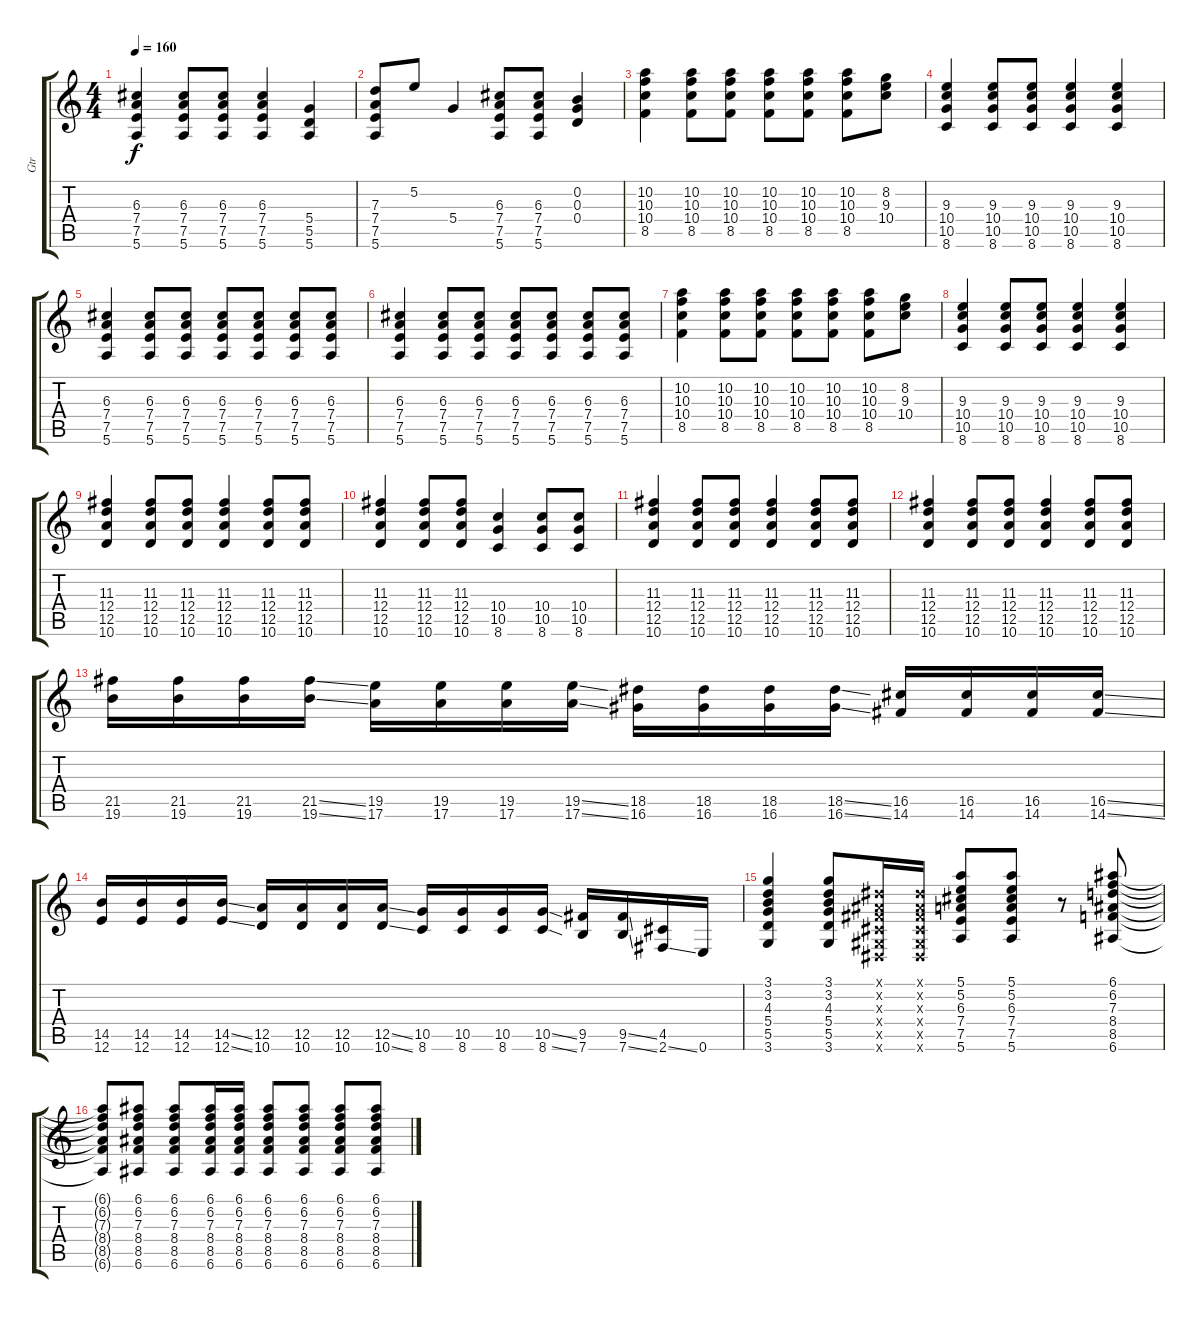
\track ("Gtr" "Gtr") {instrument distortionguitar}
\staff {score tabs}
\tuning (E4 B3 G3 D3 A2 E2) {hide}
\ts (4 4)
\tempo 160
\clef g2
\ks c
(6.3 7.4 7.5 5.6).4{dy f} (6.3 7.4 7.5 5.6).8 (6.3 7.4 7.5 5.6).8 (6.3 7.4 7.5 5.6).4 (5.4 5.5 5.6).4 |
(7.3 7.4 7.5 5.6).8 5.2.8 5.4.4 (6.3 7.4 7.5 5.6).8 (6.3 7.4 7.5 5.6).8 (0.2 0.3 0.4).4 |
(10.2 10.3 10.4 8.5).4 (10.2 10.3 10.4 8.5).8 (10.2 10.3 10.4 8.5).8 (10.2 10.3 10.4 8.5).8 (10.2 10.3 10.4 8.5).8 (10.2 10.3 10.4 8.5).8 (8.2 9.3 10.4).8 |
(9.3 10.4 10.5 8.6).4 (9.3 10.4 10.5 8.6).8 (9.3 10.4 10.5 8.6).8 (9.3 10.4 10.5 8.6).4 (9.3 10.4 10.5 8.6).4 |
(6.3 7.4 7.5 5.6).4 (6.3 7.4 7.5 5.6).8 (6.3 7.4 7.5 5.6).8 (6.3 7.4 7.5 5.6).8 (6.3 7.4 7.5 5.6).8 (6.3 7.4 7.5 5.6).8 (6.3 7.4 7.5 5.6).8 |
(6.3 7.4 7.5 5.6).4 (6.3 7.4 7.5 5.6).8 (6.3 7.4 7.5 5.6).8 (6.3 7.4 7.5 5.6).8 (6.3 7.4 7.5 5.6).8 (6.3 7.4 7.5 5.6).8 (6.3 7.4 7.5 5.6).8 |
(10.2 10.3 10.4 8.5).4 (10.2 10.3 10.4 8.5).8 (10.2 10.3 10.4 8.5).8 (10.2 10.3 10.4 8.5).8 (10.2 10.3 10.4 8.5).8 (10.2 10.3 10.4 8.5).8 (8.2 9.3 10.4).8 |
(9.3 10.4 10.5 8.6).4 (9.3 10.4 10.5 8.6).8 (9.3 10.4 10.5 8.6).8 (9.3 10.4 10.5 8.6).4 (9.3 10.4 10.5 8.6).4 |
(11.3 12.4 12.5 10.6).4 (11.3 12.4 12.5 10.6).8 (11.3 12.4 12.5 10.6).8 (11.3 12.4 12.5 10.6).4 (11.3 12.4 12.5 10.6).8 (11.3 12.4 12.5 10.6).8 |
(11.3 12.4 12.5 10.6).4 (11.3 12.4 12.5 10.6).8 (11.3 12.4 12.5 10.6).8 (10.4 10.5 8.6).4 (10.4 10.5 8.6).8 (10.4 10.5 8.6).8 |
(11.3 12.4 12.5 10.6).4 (11.3 12.4 12.5 10.6).8 (11.3 12.4 12.5 10.6).8 (11.3 12.4 12.5 10.6).4 (11.3 12.4 12.5 10.6).8 (11.3 12.4 12.5 10.6).8 |
(11.3 12.4 12.5 10.6).4 (11.3 12.4 12.5 10.6).8 (11.3 12.4 12.5 10.6).8 (11.3 12.4 12.5 10.6).4 (11.3 12.4 12.5 10.6).8 (11.3 12.4 12.5 10.6).8 |
(21.5 19.6).16 (21.5 19.6).16 (21.5 19.6).16 (21.5{ss} 19.6{ss}).16 (19.5 17.6).16 (19.5 17.6).16 (19.5 17.6).16 (19.5{ss} 17.6{ss}).16 (18.5 16.6).16 (18.5 16.6).16 (18.5 16.6).16 (18.5{ss} 16.6{ss}).16 (16.5 14.6).16 (16.5 14.6).16 (16.5 14.6).16 (16.5{ss} 14.6{ss}).16 |
(14.5 12.6).16 (14.5 12.6).16 (14.5 12.6).16 (14.5{ss} 12.6{ss}).16 (12.5 10.6).16 (12.5 10.6).16 (12.5 10.6).16 (12.5{ss} 10.6{ss}).16 (10.5 8.6).16 (10.5 8.6).16 (10.5 8.6).16 (10.5{ss} 8.6{ss}).16 (9.5 7.6).16 (9.5{ss} 7.6{ss}).16 (4.5 2.6{ss}).16 0.6.16 |
(3.1 3.2 4.3 5.4 5.5 3.6).4 (3.1 3.2 4.3 5.4 5.5 3.6).8 (-1.1{x} -1.2{x} -1.3{x} -1.4{x} -1.5{x} -1.6{x}).16 (-1.1{x} -1.2{x} -1.3{x} -1.4{x} -1.5{x} -1.6{x}).16 (5.1 5.2 6.3 7.4 7.5 5.6).8 (5.1 5.2 6.3 7.4 7.5 5.6).8 r.8 (6.1 6.2 7.3 8.4 8.5 6.6).8 |
(6.1{t} 6.2{t} 7.3{t} 8.4{t} 8.5{t} 6.6{t}).8 (6.1 6.2 7.3 8.4 8.5 6.6).8 (6.1 6.2 7.3 8.4 8.5 6.6).8 (6.1 6.2 7.3 8.4 8.5 6.6).16 (6.1 6.2 7.3 8.4 8.5 6.6).16 (6.1 6.2 7.3 8.4 8.5 6.6).8 (6.1 6.2 7.3 8.4 8.5 6.6).8 (6.1 6.2 7.3 8.4 8.5 6.6).8 (6.1 6.2 7.3 8.4 8.5 6.6).8
